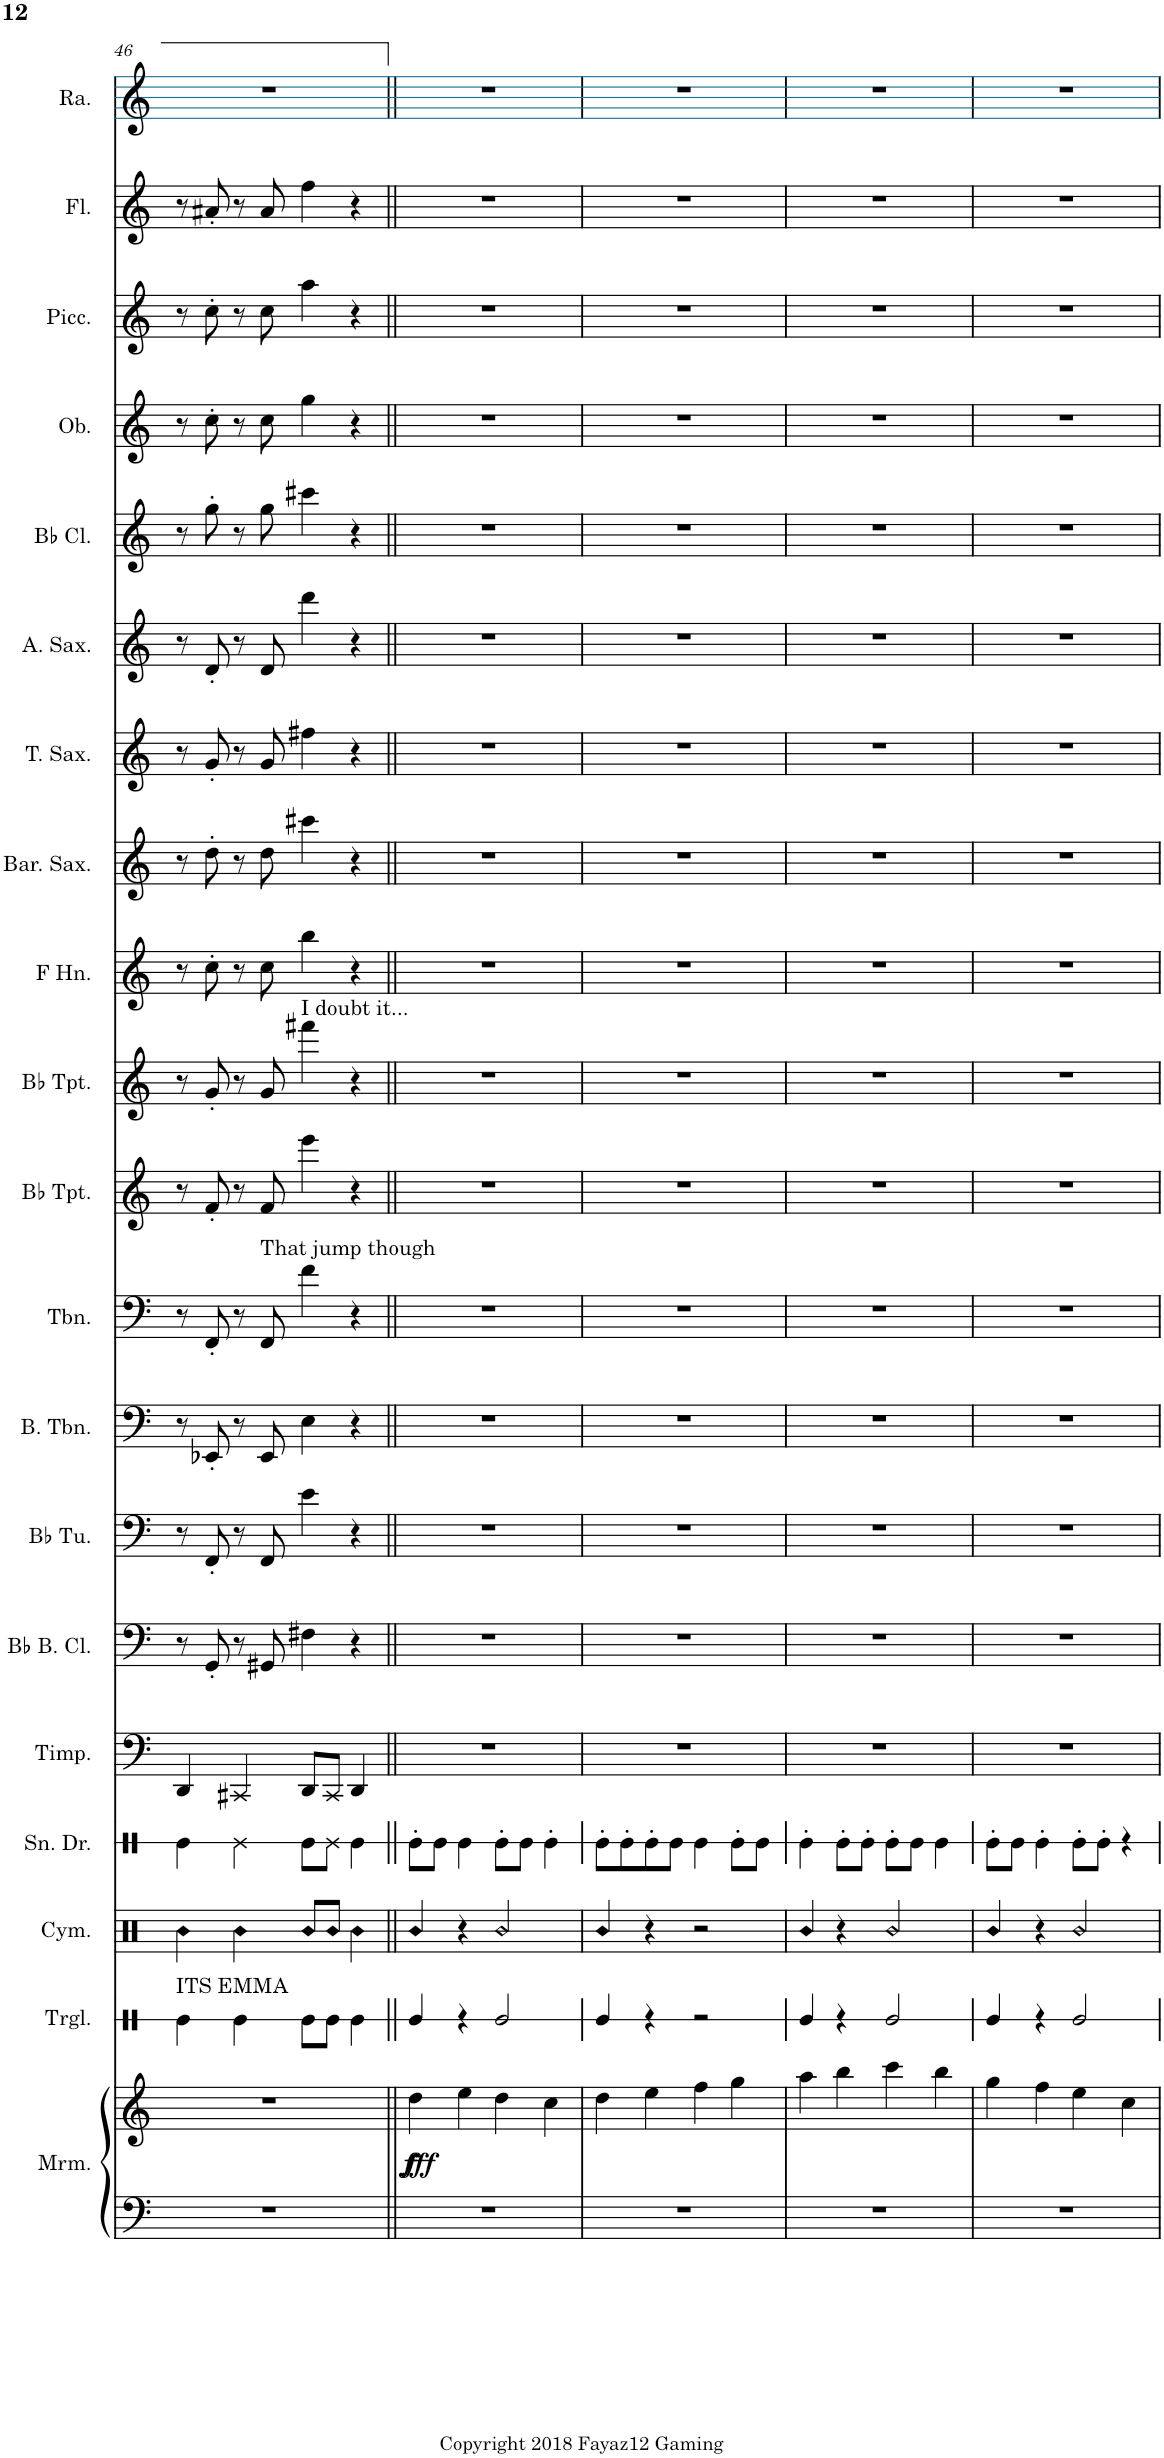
**kern	**kern	**dynam	**kern	**kern	**kern	**kern	**kern	**kern	**kern	**kern	**kern	**kern	**kern	**kern	**kern	**kern	**kern	**kern	**kern	**kern	**kern
*part20	*part20	*part20	*part19	*part18	*part17	*part16	*part15	*part14	*part13	*part12	*part11	*part10	*part9	*part8	*part7	*part6	*part5	*part4	*part3	*part2	*part1
*staff21	*staff20	*staff20/21	*staff19	*staff18	*staff17	*staff16	*staff15	*staff14	*staff13	*staff12	*staff11	*staff10	*staff9	*staff8	*staff7	*staff6	*staff5	*staff4	*staff3	*staff2	*staff1
*I"Marimba	*	*	*I"Triangle	*I"Cymbals	*I"Snare Drum	*I"Timpani	*I"Bb Bass Clarinet (Bass Clef)	*I"Bb Tuba	*I"Bass Trombone	*I"Trombone	*I"Bb Trumpet	*I"Bb Trumpet	*I"Horn in F	*I"Baritone Saxophone	*I"Tenor Saxophone	*I"Alto Saxophone	*I"Bb Clarinet	*I"Oboe	*I"Piccolo	*I"Flute	*I"Rosalina
*I'Mrm.	*	*	*I'Trgl.	*I'Cym.	*I'Sn. Dr.	*I'Timp.	*I'Bb B. Cl.	*I'Bb Tu.	*I'B. Tbn.	*I'Tbn.	*I'Bb Tpt.	*I'Bb Tpt.	*	*I'Bar. Sax.	*I'T. Sax.	*I'A. Sax.	*I'Bb Cl.	*I'Ob.	*I'Picc.	*I'Fl.	*I'Ra.
!!LO:PB:g=z
*clefF4	*clefG2	*	*clefX	*clefX	*clefX	*clefF4	*clefF4	*clefF4	*clefF4	*clefF4	*clefG2	*clefG2	*clefG2	*clefG2	*clefG2	*clefG2	*clefG2	*clefG2	*clefG2	*clefG2	*clefG2
*	*	*	*	*	*	*	*Trd1c2	*	*	*	*Trd1c2	*Trd1c2	*Trd4c7	*Trd12c21	*Trd8c14	*Trd5c9	*Trd1c2	*	*Trd-7c-12	*	*
*k[]	*k[]	*	*k[]	*k[]	*k[]	*k[]	*k[]	*k[]	*k[]	*k[]	*k[]	*k[]	*k[]	*k[]	*k[]	*k[]	*k[]	*k[]	*k[]	*k[]	*k[]
*M4/4	*M4/4	*	*M4/4	*M4/4	*M4/4	*M4/4	*M4/4	*M4/4	*M4/4	*M4/4	*M4/4	*M4/4	*M4/4	*M4/4	*M4/4	*M4/4	*M4/4	*M4/4	*M4/4	*M4/4	*M4/4
=46	=46	=46	=46	=46	=46	=46	=46	=46	=46	=46	=46	=46	=46	=46	=46	=46	=46	=46	=46	=46	=46
!	!	!	!LO:TX:a:t=ITS EMMA	!	!	!	!	!	!	!	!	!	!	!	!	!	!	!	!	!	!
!	!	!	!	!LO:N:head=diamond	!	!	!	!	!	!	!	!	!	!	!	!	!	!	!	!	!
1r	1r	.	4Re\	4R\	4Re\	4DD/	8r	8r	8r	8r	8r	8r	8r	8r	8r	8r	8r	8r	8r	8r	1r
.	.	.	.	.	.	.	8GG'/	8FF'/	8EE-X'/	8FF'/	8f'/	8g'/	8cc'\	8dd'\	8g'/	8d'/	8gg'\	8cc'\	8cc'\	8a#X'/	.
!	!	!	!	!LO:N:head=diamond	!	!	!	!	!	!	!	!	!	!	!	!	!	!	!	!	!
.	.	.	4Re\	4R\	4Re\	4CC#X/	8r	8r	8r	8r	8r	8r	8r	8r	8r	8r	8r	8r	8r	8r	.
!	!	!	!	!	!	!	!	!	!	!	!LO:TX:b:t=That jump though	!	!	!	!	!	!	!	!	!	!
.	.	.	.	.	.	.	8GG#X/	8FF/	8EE-/	8FF/	8f/	8g/	8cc\	8dd\	8g/	8d/	8gg\	8cc\	8cc\	8a#/	.
!	!	!	!	!	!	!	!	!	!	!	!	!LO:TX:a:t=I doubt it...	!	!	!	!	!	!	!	!	!
!	!	!	!	!LO:N:head=diamond	!	!	!	!	!	!	!	!	!	!	!	!	!	!	!	!	!
.	.	.	8Re\L	8R/L	8Re\L	8DD/L	4F#X\	4e\	4E\	4f\	4eee\	4fff#X\	4bb\	4ccc#X\	4ff#X\	4ddd\	4ccc#X\	4gg\	4aa\	4ff\	.
!	!	!	!	!LO:N:head=diamond	!	!	!	!	!	!	!	!	!	!	!	!	!	!	!	!	!
.	.	.	8Re\J	8R/J	8Re\J	8CC#/J	.	.	.	.	.	.	.	.	.	.	.	.	.	.	.
!	!	!	!	!LO:N:head=diamond	!	!	!	!	!	!	!	!	!	!	!	!	!	!	!	!	!
.	.	.	4Re\	4R\	4Re\	4DD/	4r	4r	4r	4r	4r	4r	4r	4r	4r	4r	4r	4r	4r	4r	.
=47||	=47||	=47||	=47||	=47||	=47||	=47||	=47||	=47||	=47||	=47||	=47||	=47||	=47||	=47||	=47||	=47||	=47||	=47||	=47||	=47||	=47||
!	!	!LO:DY:b	!	!LO:N:head=diamond	!	!	!	!	!	!	!	!	!	!	!	!	!	!	!	!	!
!	!	!LO:DY:n=1:b	!	!	!	!	!	!	!	!	!	!	!	!	!	!	!	!	!	!	!
1r	4dd\	f fff	4Re/	4R/	8Re'\L	1r	1r	1r	1r	1r	1r	1r	1r	1r	1r	1r	1r	1r	1r	1r	1r
.	.	.	.	.	8Re\J	.	.	.	.	.	.	.	.	.	.	.	.	.	.	.	.
.	4ee\	.	4r	4r	4Re\	.	.	.	.	.	.	.	.	.	.	.	.	.	.	.	.
!	!	!	!	!LO:N:head=diamond	!	!	!	!	!	!	!	!	!	!	!	!	!	!	!	!	!
.	4dd\	.	2Re/	2R/	8Re'\L	.	.	.	.	.	.	.	.	.	.	.	.	.	.	.	.
.	.	.	.	.	8Re\J	.	.	.	.	.	.	.	.	.	.	.	.	.	.	.	.
.	4cc\	.	.	.	4Re'\	.	.	.	.	.	.	.	.	.	.	.	.	.	.	.	.
=48	=48	=48	=48	=48	=48	=48	=48	=48	=48	=48	=48	=48	=48	=48	=48	=48	=48	=48	=48	=48	=48
!	!	!	!	!LO:N:head=diamond	!	!	!	!	!	!	!	!	!	!	!	!	!	!	!	!	!
1r	4dd\	.	4Re/	4R/	8Re'\L	1r	1r	1r	1r	1r	1r	1r	1r	1r	1r	1r	1r	1r	1r	1r	1r
.	.	.	.	.	8Re'\	.	.	.	.	.	.	.	.	.	.	.	.	.	.	.	.
.	4ee\	.	4r	4r	8Re'\	.	.	.	.	.	.	.	.	.	.	.	.	.	.	.	.
.	.	.	.	.	8Re\J	.	.	.	.	.	.	.	.	.	.	.	.	.	.	.	.
.	4ff\	.	2r	2r	4Re\	.	.	.	.	.	.	.	.	.	.	.	.	.	.	.	.
.	4gg\	.	.	.	8Re'\L	.	.	.	.	.	.	.	.	.	.	.	.	.	.	.	.
.	.	.	.	.	8Re\J	.	.	.	.	.	.	.	.	.	.	.	.	.	.	.	.
=49	=49	=49	=49	=49	=49	=49	=49	=49	=49	=49	=49	=49	=49	=49	=49	=49	=49	=49	=49	=49	=49
!	!	!	!	!LO:N:head=diamond	!	!	!	!	!	!	!	!	!	!	!	!	!	!	!	!	!
1r	4aa\	.	4Re/	4R/	4Re'\	1r	1r	1r	1r	1r	1r	1r	1r	1r	1r	1r	1r	1r	1r	1r	1r
.	4bb\	.	4r	4r	8Re'\L	.	.	.	.	.	.	.	.	.	.	.	.	.	.	.	.
.	.	.	.	.	8Re'\J	.	.	.	.	.	.	.	.	.	.	.	.	.	.	.	.
!	!	!	!	!LO:N:head=diamond	!	!	!	!	!	!	!	!	!	!	!	!	!	!	!	!	!
.	4ccc\	.	2Re/	2R/	8Re'\L	.	.	.	.	.	.	.	.	.	.	.	.	.	.	.	.
.	.	.	.	.	8Re\J	.	.	.	.	.	.	.	.	.	.	.	.	.	.	.	.
.	4bb\	.	.	.	4Re\	.	.	.	.	.	.	.	.	.	.	.	.	.	.	.	.
=50	=50	=50	=50	=50	=50	=50	=50	=50	=50	=50	=50	=50	=50	=50	=50	=50	=50	=50	=50	=50	=50
!	!	!	!	!LO:N:head=diamond	!	!	!	!	!	!	!	!	!	!	!	!	!	!	!	!	!
1r	4gg\	.	4Re/	4R/	8Re'\L	1r	1r	1r	1r	1r	1r	1r	1r	1r	1r	1r	1r	1r	1r	1r	1r
.	.	.	.	.	8Re\J	.	.	.	.	.	.	.	.	.	.	.	.	.	.	.	.
.	4ff\	.	4r	4r	4Re'\	.	.	.	.	.	.	.	.	.	.	.	.	.	.	.	.
!	!	!	!	!LO:N:head=diamond	!	!	!	!	!	!	!	!	!	!	!	!	!	!	!	!	!
.	4ee\	.	2Re/	2R/	8Re'\L	.	.	.	.	.	.	.	.	.	.	.	.	.	.	.	.
.	.	.	.	.	8Re'\J	.	.	.	.	.	.	.	.	.	.	.	.	.	.	.	.
.	4cc\	.	.	.	4r	.	.	.	.	.	.	.	.	.	.	.	.	.	.	.	.
=	=	=	=	=	=	=	=	=	=	=	=	=	=	=	=	=	=	=	=	=	=
*-	*-	*-	*-	*-	*-	*-	*-	*-	*-	*-	*-	*-	*-	*-	*-	*-	*-	*-	*-	*-	*-
